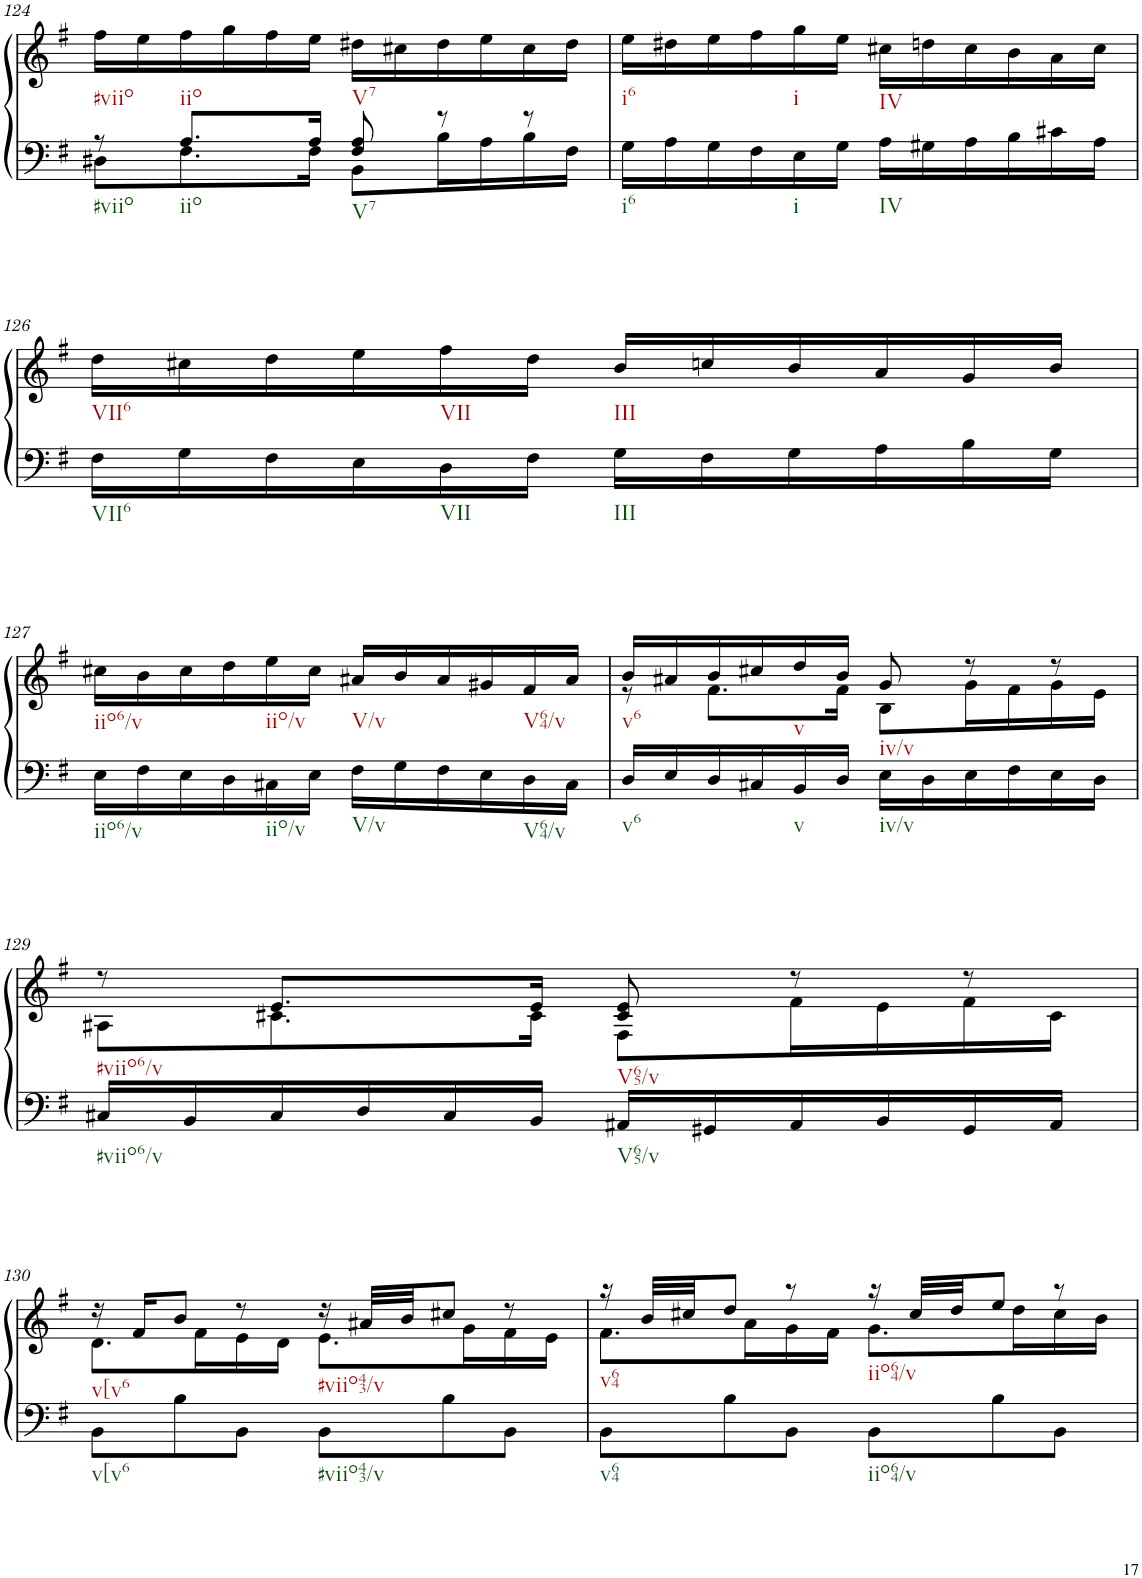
**kern	**kern
*part1	*part1
*staff2	*staff1
*I"unbenannt9	*
!!LO:PB:g=z
*clefF4	*clefG2
*k[f#]	*k[f#]
*M6/8	*M6/8
=124	=124
*^	*^
8r	8D#X\L	2.ryy	16ff#\LL
.	.	.	16ee\
8.A/L	8.F#\	.	16ff#\
.	.	.	16gg\
.	.	.	16ff#\
16A/Jk	16F#\Jk	.	16ee\JJ
8F#/ 8A/	8BB\L	.	16dd#X\LL
.	.	.	16cc#X\
8r	16B\L	.	16dd#\
.	16A\	.	16ee\
8r	16B\	.	16cc#\
.	16F#\JJ	.	16dd#\JJ
*v	*v	*	*
*	*v	*v
=125	=125
16G\LL	16ee\LL
16A\	16dd#X\
16G\	16ee\
16F#\	16ff#\
16E\	16gg\
16G\JJ	16ee\JJ
16A\LL	16cc#X\LL
16G#X\	16ddn\
16A\	16cc#\
16B\	16b\
16c#X\	16a\
16A\JJ	16cc#\JJ
!!LO:LB:g=z
=126	=126
16F#\LL	16dd\LL
16G\	16cc#X\
16F#\	16dd\
16E\	16ee\
16D\	16ff#\
16F#\JJ	16dd\JJ
16G\LL	16b/LL
16F#\	16ccn/
16G\	16b/
16A\	16a/
16B\	16g/
16G\JJ	16b/JJ
!!LO:LB:g=z
=127	=127
16E\LL	16cc#X\LL
16F#\	16b\
16E\	16cc#\
16D\	16dd\
16C#X\	16ee\
16E\JJ	16cc#\JJ
16F#\LL	16a#X/LL
16G\	16b/
16F#\	16a#/
16E\	16g#X/
16D\	16f#/
16C#\JJ	16a#/JJ
=128	=128
*	*^
16D/LL	16b/LL	8r
16E/	16a#X/	.
16D/	16b/	8.f#\L
16C#X/	16cc#X/	.
16BB/	16dd/	.
16D/JJ	16b/JJ	16f#\Jk
16E\LL	8g/	8B\L
16D\	.	.
16E\	8r	16g\L
16F#\	.	16f#\
16E\	8r	16g\
16D\JJ	.	16e\JJ
!!LO:LB:g=z	!!
=129	=129	=129
16C#X/LL	8r	8A#X\L
16BB/	.	.
16C#/	8.e/L	8.c#X\
16D/	.	.
16C#/	.	.
16BB/JJ	16e/Jk	16c#\Jk
16AA#X/LL	8c#/ 8e/	8F#\L
16GG#X/	.	.
16AA#/	8r	16f#\L
16BB/	.	16e\
16GG#/	8r	16f#\
16AA#/JJ	.	16c#\JJ
!!LO:LB:g=z	!!
=130	=130	=130
8BB\L	16r	8.d\L
.	16f#/KL	.
8B\	8b/J	.
.	.	16f#\L
8BB\J	8r	16e\
.	.	16d\JJ
8BB\L	16r	8.e\L
.	32a#X/LLL	.
.	32b/JJ	.
8B\	8cc#X/J	.
.	.	16g\L
8BB\J	8r	16f#\
.	.	16e\JJ
=131	=131	=131
8BB\L	16r	8.f#\L
.	32b/LLL	.
.	32cc#X/JJ	.
8B\	8dd/J	.
.	.	16a\L
8BB\J	8r	16g\
.	.	16f#\JJ
8BB\L	16r	8.g\L
.	32cc#/LLL	.
.	32dd/JJ	.
8B\	8ee/J	.
.	.	16dd\L
8BB\J	8r	16cc#\
.	.	16b\JJ
*	*v	*v
=	=
*-	*-
